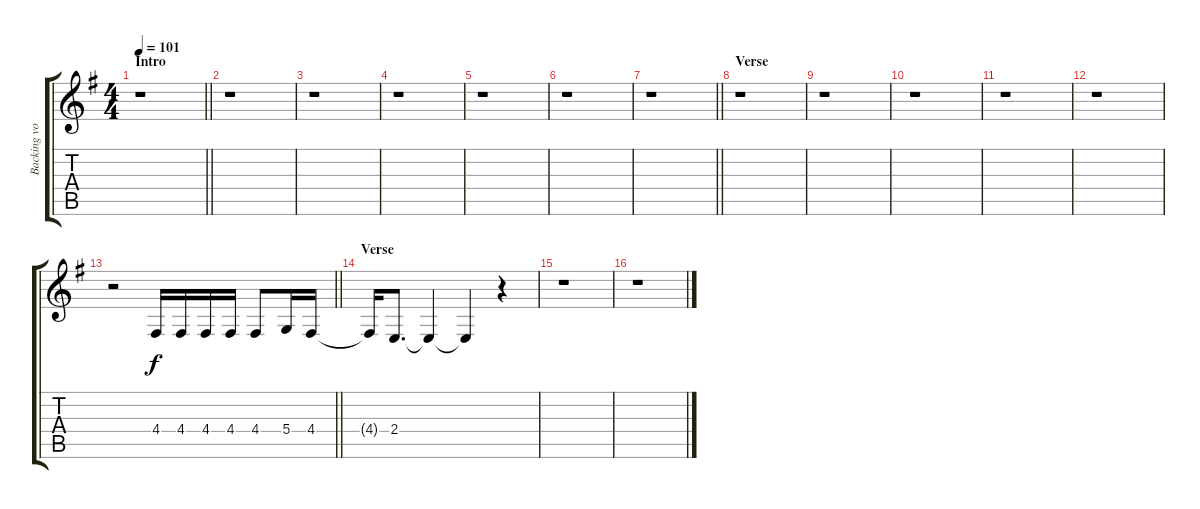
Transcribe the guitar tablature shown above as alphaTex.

\track ("Backing vocals" "Backing vo") {instrument altosax}
\staff {score tabs}
\tuning (E4 B3 G3 D3 A2 E2) {hide}
\ts (4 4)
\section ("" "Intro")
\tempo 101
\clef g2
\barLineRight lightlight
\ks eminor
r.1{dy f instrument altosax} |
\section ("" "")
r.1 |
r.1 |
r.1 |
r.1 |
r.1 |
\barLineRight lightlight
r.1 |
\section ("" "Verse")
r.1 |
r.1 |
r.1 |
r.1 |
r.1 |
\barLineRight lightlight
r.2 4.4.16 4.4.16 4.4.16 4.4.16 4.4.8 5.4.16 4.4.16 |
\section ("" "Verse")
4.4{t}.16 2.4.8{d} 2.4{t}.4 2.4{t}.4 r.4 |
r.1 |
r.1
